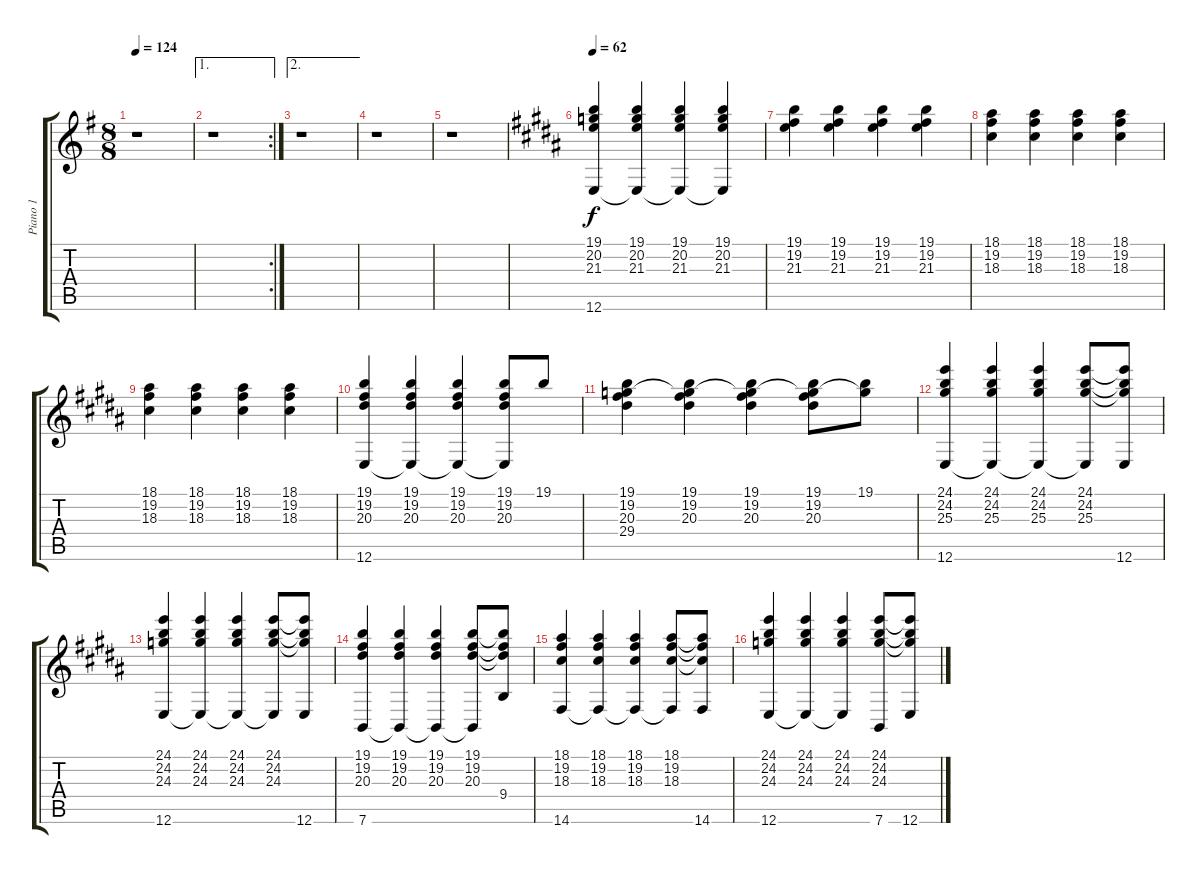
\track ("Piano 1" "Piano 1") {instrument acousticgrandpiano}
\staff {score tabs}
\tuning (E4 B3 G3 D3 A2 E2) {hide}
\ts (8 8)
\tempo 124
\clef g2
\ks g
r.1{dy f} |
\ae 1
\rc 2
r.1 |
\ae 2
r.1 |
r.1 |
r.1 |
\tempo 62
\ks b
(19.1 20.2 21.3 12.6).4 (19.1 20.2 21.3 12.6{t}).4 (19.1 20.2 21.3 12.6{t}).4 (19.1 20.2 21.3 12.6{t}).4 |
(19.1 19.2 21.3).4 (19.1 19.2 21.3).4 (19.1 19.2 21.3).4 (19.1 19.2 21.3).4 |
(18.1 19.2 18.3).4 (18.1 19.2 18.3).4 (18.1 19.2 18.3).4 (18.1 19.2 18.3).4 |
(18.1 19.2 18.3).4 (18.1 19.2 18.3).4 (18.1 19.2 18.3).4 (18.1 19.2 18.3).4 |
(19.1 19.2 20.3 12.6).4 (19.1 19.2 20.3 12.6{t}).4 (19.1 19.2 20.3 12.6{t}).4 (19.1 19.2 20.3 12.6{t}).8 19.1.8 |
(19.1 19.2 20.3 29.4).4 (19.1 19.2 20.3 29.4{t}).4 (19.1 19.2 20.3 29.4{t}).4 (19.1 19.2 20.3 29.4{t}).8 (19.1 29.4{t}).8 |
(24.1 24.2 25.3 12.6).4 (24.1 24.2 25.3 12.6{t}).4 (24.1 24.2 25.3 12.6{t}).4 (24.1 24.2 25.3 12.6{t}).8 (24.1{t} 24.2{t} 25.3{t} 12.6).8 |
(24.1 24.2 24.3 12.6).4 (24.1 24.2 24.3 12.6{t}).4 (24.1 24.2 24.3 12.6{t}).4 (24.1 24.2 24.3 12.6{t}).8 (24.1{t} 24.2{t} 24.3{t} 12.6).8 |
(19.1 19.2 20.3 7.6).4 (19.1 19.2 20.3 7.6{t}).4 (19.1 19.2 20.3 7.6{t}).4 (19.1 19.2 20.3 7.6{t}).8 (19.1{t} 19.2{t} 20.3{t} 9.4).8 |
(18.1 19.2 18.3 14.6).4 (18.1 19.2 18.3 14.6{t}).4 (18.1 19.2 18.3 14.6{t}).4 (18.1 19.2 18.3 14.6{t}).8 (18.1{t} 19.2{t} 18.3{t} 14.6).8 |
(24.1 24.2 24.3 12.6).4 (24.1 24.2 24.3 12.6{t}).4 (24.1 24.2 24.3 12.6{t}).4 (24.1 24.2 24.3 7.6).8 (24.1{t} 24.2{t} 24.3{t} 12.6).8
